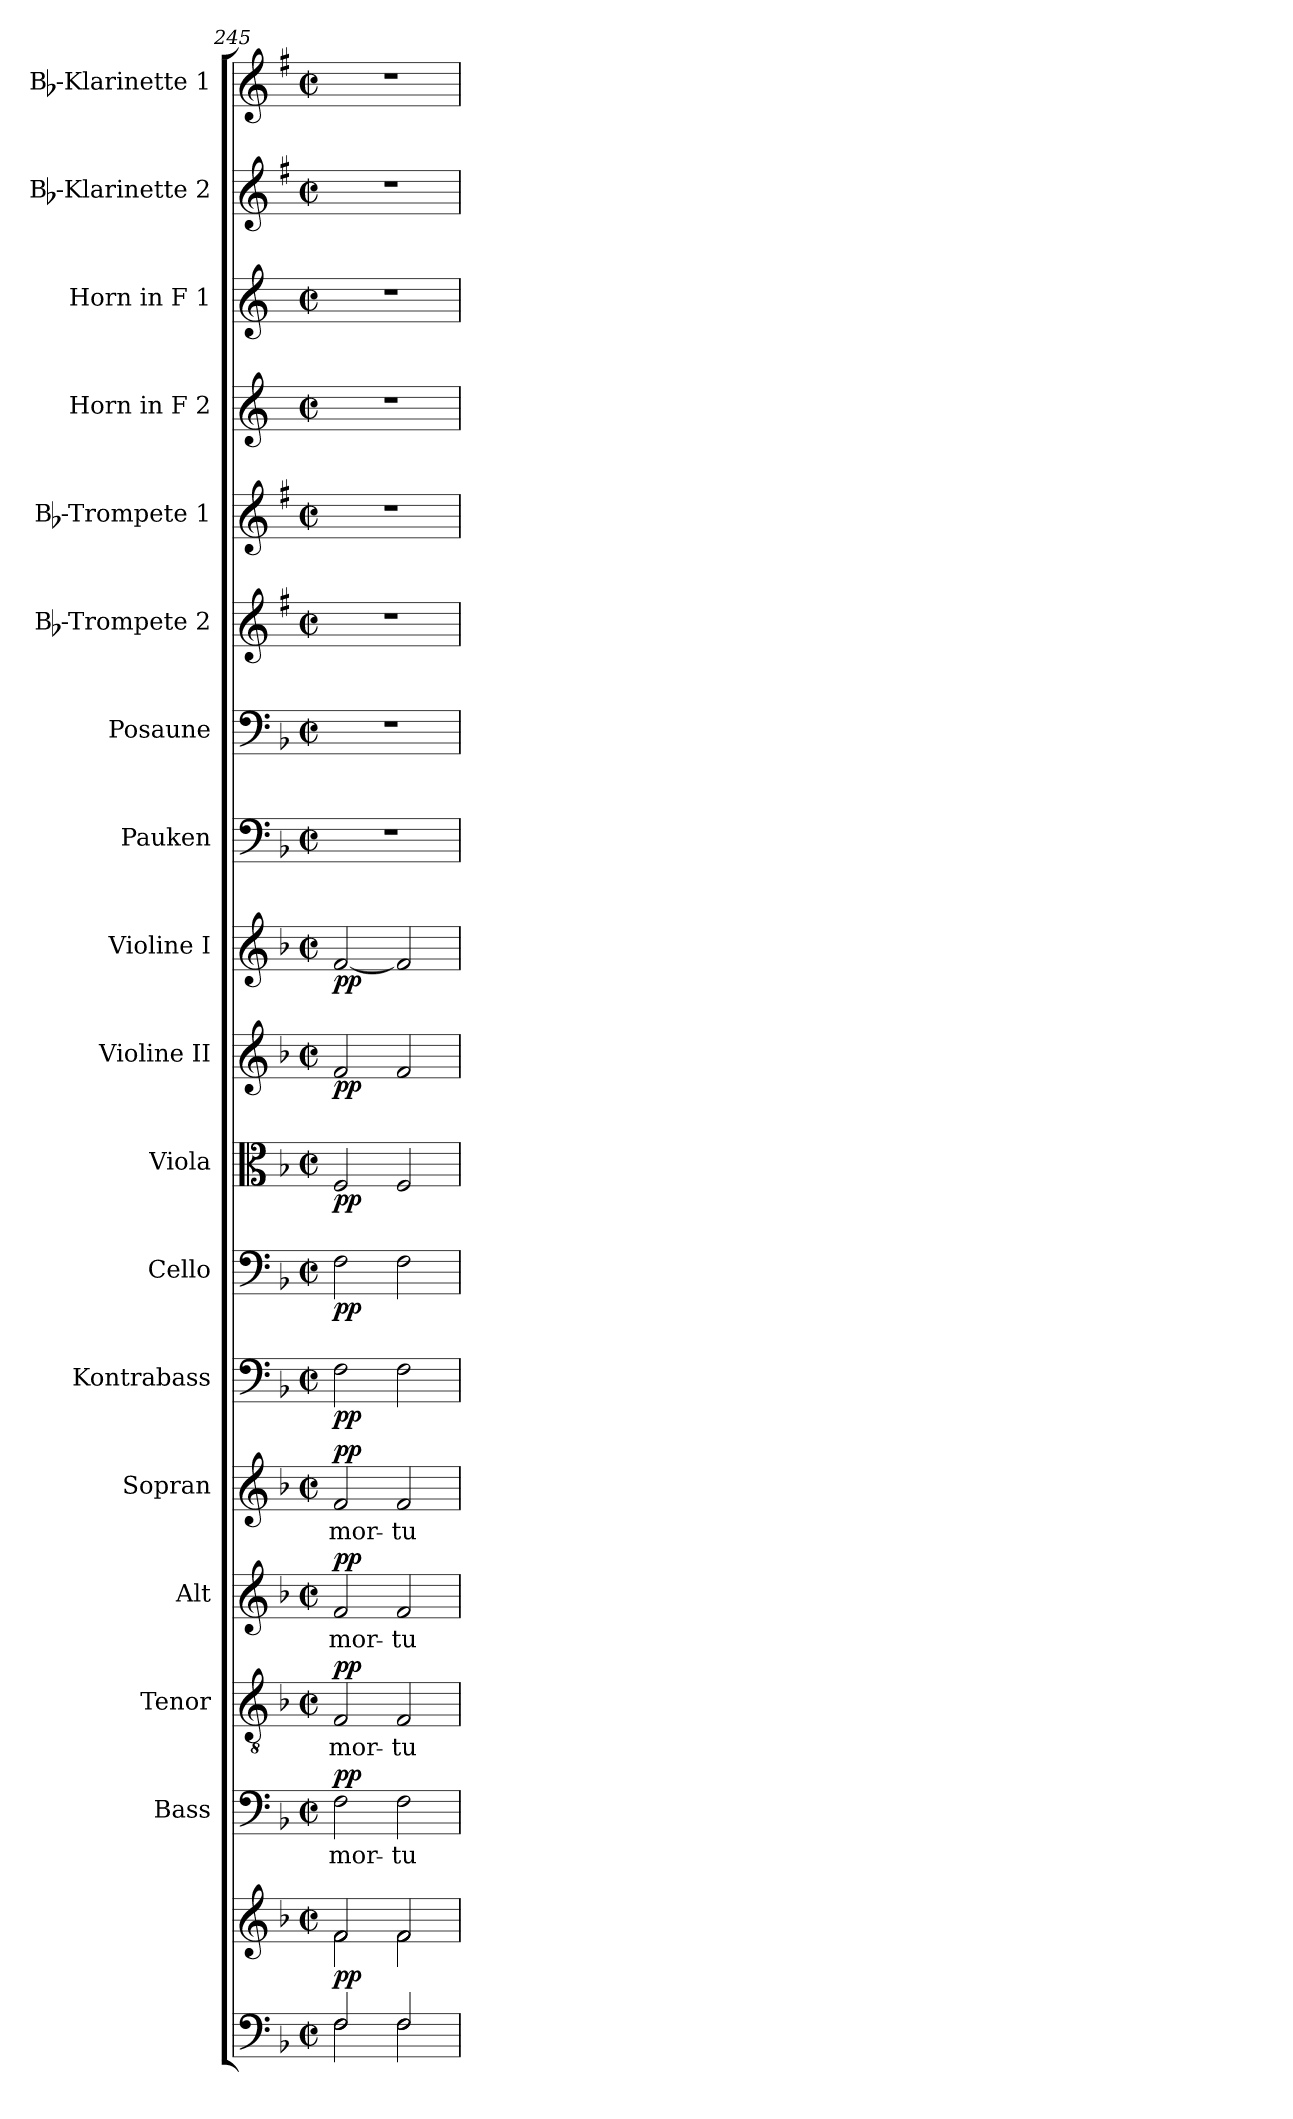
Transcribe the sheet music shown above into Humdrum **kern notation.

**kern	**kern	**dynam	**kern	**text	**dynam	**kern	**text	**dynam	**kern	**text	**dynam	**kern	**text	**dynam	**kern	**dynam	**kern	**dynam	**kern	**dynam	**kern	**dynam	**kern	**dynam	**kern	**kern	**kern	**kern	**kern	**kern	**kern	**kern
*part18	*part18	*part18	*part17	*part17	*part17	*part16	*part16	*part16	*part15	*part15	*part15	*part14	*part14	*part14	*part13	*part13	*part12	*part12	*part11	*part11	*part10	*part10	*part9	*part9	*part8	*part7	*part6	*part5	*part4	*part3	*part2	*part1
*staff19	*staff18	*staff18/19	*staff17	*staff17	*staff17	*staff16	*staff16	*staff16	*staff15	*staff15	*staff15	*staff14	*staff14	*staff14	*staff13	*staff13	*staff12	*staff12	*staff11	*staff11	*staff10	*staff10	*staff9	*staff9	*staff8	*staff7	*staff6	*staff5	*staff4	*staff3	*staff2	*staff1
*	*	*	*I"Bass	*	*	*I"Tenor	*	*	*I"Alt	*	*	*I"Sopran	*	*	*I"Kontrabass	*	*I"Cello	*	*I"Viola	*	*I"Violine II	*	*I"Violine I	*	*I"Pauken	*I"Posaune	*I"Bb-Trompete 2	*I"Bb-Trompete 1	*I"Horn in F 2	*I"Horn in F 1	*I"Bb-Klarinette 2	*I"Bb-Klarinette 1
*	*	*	*I'B.	*	*	*I'T.	*	*	*I'A.	*	*	*I'S.	*	*	*I'Kb.	*	*	*	*I'Vla.	*	*I'Vl. II	*	*I'Vl. I	*	*I'Pk.	*I'Pos.	*I'Bb Trp. 2	*I'Bb Trp. 1	*	*	*I'Bb Kl. 2	*I'Bb Kl. 1
*clefF4	*clefG2	*	*clefF4	*	*	*clefGv2	*	*	*clefG2	*	*	*clefG2	*	*	*clefF4	*	*clefF4	*	*clefC3	*	*clefG2	*	*clefG2	*	*clefF4	*clefF4	*clefG2	*clefG2	*clefG2	*clefG2	*clefG2	*clefG2
*	*	*	*	*	*	*	*	*	*	*	*	*	*	*	*ITrd7c12	*	*	*	*	*	*	*	*	*	*	*	*ITrd1c2	*ITrd1c2	*ITrd4c7	*ITrd4c7	*ITrd1c2	*ITrd1c2
*k[b-]	*k[b-]	*	*k[b-]	*	*	*k[b-]	*	*	*k[b-]	*	*	*k[b-]	*	*	*k[b-]	*	*k[b-]	*	*k[b-]	*	*k[b-]	*	*k[b-]	*	*k[b-]	*k[b-]	*k[b-]	*k[b-]	*k[b-]	*k[b-]	*k[b-]	*k[b-]
*F:	*F:	*	*F:	*	*	*F:	*	*	*F:	*	*	*F:	*	*	*F:	*	*F:	*	*F:	*	*F:	*	*F:	*	*F:	*F:	*F:	*F:	*F:	*F:	*F:	*F:
*M2/2	*M2/2	*	*M2/2	*	*	*M2/2	*	*	*M2/2	*	*	*M2/2	*	*	*M2/2	*	*M2/2	*	*M2/2	*	*M2/2	*	*M2/2	*	*M2/2	*M2/2	*M2/2	*M2/2	*M2/2	*M2/2	*M2/2	*M2/2
*met(c|)	*met(c|)	*	*met(c|)	*	*	*met(c|)	*	*	*met(c|)	*	*	*met(c|)	*	*	*met(c|)	*	*met(c|)	*	*met(c|)	*	*met(c|)	*	*met(c|)	*	*met(c|)	*met(c|)	*met(c|)	*met(c|)	*met(c|)	*met(c|)	*met(c|)	*met(c|)
=245	=245	=245	=245	=245	=245	=245	=245	=245	=245	=245	=245	=245	=245	=245	=245	=245	=245	=245	=245	=245	=245	=245	=245	=245	=245	=245	=245	=245	=245	=245	=245	=245
*^	*^	*	*	*	*	*	*	*	*	*	*	*	*	*	*	*	*	*	*	*	*	*	*	*	*	*	*	*	*	*	*	*
!	!	!	!	!LO:DY:b	!	!LO:LY:b	!LO:DY:a	!	!LO:LY:b	!LO:DY:a	!	!LO:LY:b	!LO:DY:a	!	!LO:LY:b	!LO:DY:a	!	!LO:DY:b	!	!LO:DY:b	!	!LO:DY:b	!	!LO:DY:b	!	!LO:DY:b	!	!	!	!	!	!	!	!
2F/	2F\	2f/	2f\	pp	2F\	mor-	pp	2F/	mor-	pp	2f/	mor-	pp	2f/	mor-	pp	2FF\	pp	2F\	pp	2F/	pp	2f/	pp	[2f/	pp	1r	1r	1r	1r	1r	1r	1r	1r
!	!	!	!	!	!	!LO:LY:b	!	!	!LO:LY:b	!	!	!LO:LY:b	!	!	!LO:LY:b	!	!	!	!	!	!	!	!	!	!	!	!	!	!	!	!	!	!	!
2F/	2F\	2f/	2f\	.	2F\	-tu-	.	2F/	-tu-	.	2f/	-tu-	.	2f/	-tu-	.	2FF\	.	2F\	.	2F/	.	2f/	.	2f/]	.	.	.	.	.	.	.	.	.
*v	*v	*	*	*	*	*	*	*	*	*	*	*	*	*	*	*	*	*	*	*	*	*	*	*	*	*	*	*	*	*	*	*	*	*
*	*v	*v	*	*	*	*	*	*	*	*	*	*	*	*	*	*	*	*	*	*	*	*	*	*	*	*	*	*	*	*	*	*	*
=	=	=	=	=	=	=	=	=	=	=	=	=	=	=	=	=	=	=	=	=	=	=	=	=	=	=	=	=	=	=	=	=
*-	*-	*-	*-	*-	*-	*-	*-	*-	*-	*-	*-	*-	*-	*-	*-	*-	*-	*-	*-	*-	*-	*-	*-	*-	*-	*-	*-	*-	*-	*-	*-	*-
